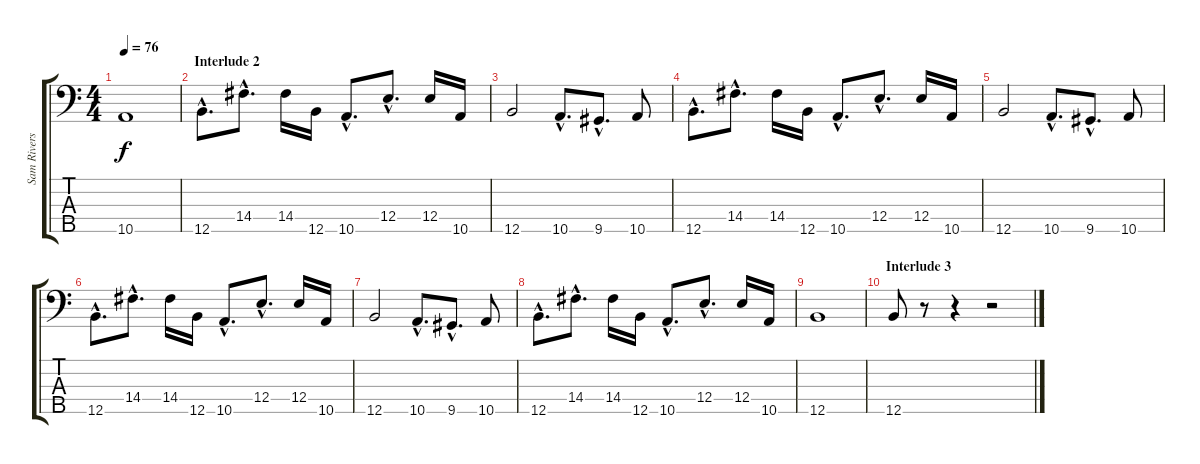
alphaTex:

\track ("Sam Rivers" "Sam Rivers") {instrument electricbassfinger}
\staff {score tabs}
\tuning (G2 D2 A1 E1 B0) {hide}
\ts (4 4)
\tempo 76
\clef f4
\ks c
10.5.1{dy f} |
\section ("" "Interlude 2")
12.5{hac}.8{d} 14.4{hac}.8{d} 14.4.16 12.5.16 10.5{hac}.8{d} 12.4{hac}.8{d} 12.4.16 10.5.16 |
12.5.2 10.5{hac}.8{d} 9.5{hac}.8{d} 10.5.8 |
12.5{hac}.8{d} 14.4{hac}.8{d} 14.4.16 12.5.16 10.5{hac}.8{d} 12.4{hac}.8{d} 12.4.16 10.5.16 |
12.5.2 10.5{hac}.8{d} 9.5{hac}.8{d} 10.5.8 |
12.5{hac}.8{d} 14.4{hac}.8{d} 14.4.16 12.5.16 10.5{hac}.8{d} 12.4{hac}.8{d} 12.4.16 10.5.16 |
12.5.2 10.5{hac}.8{d} 9.5{hac}.8{d} 10.5.8 |
12.5{hac}.8{d} 14.4{hac}.8{d} 14.4.16 12.5.16 10.5{hac}.8{d} 12.4{hac}.8{d} 12.4.16 10.5.16 |
12.5.1 |
\section ("" "Interlude 3")
12.5.8 r.8 r.4 r.2
